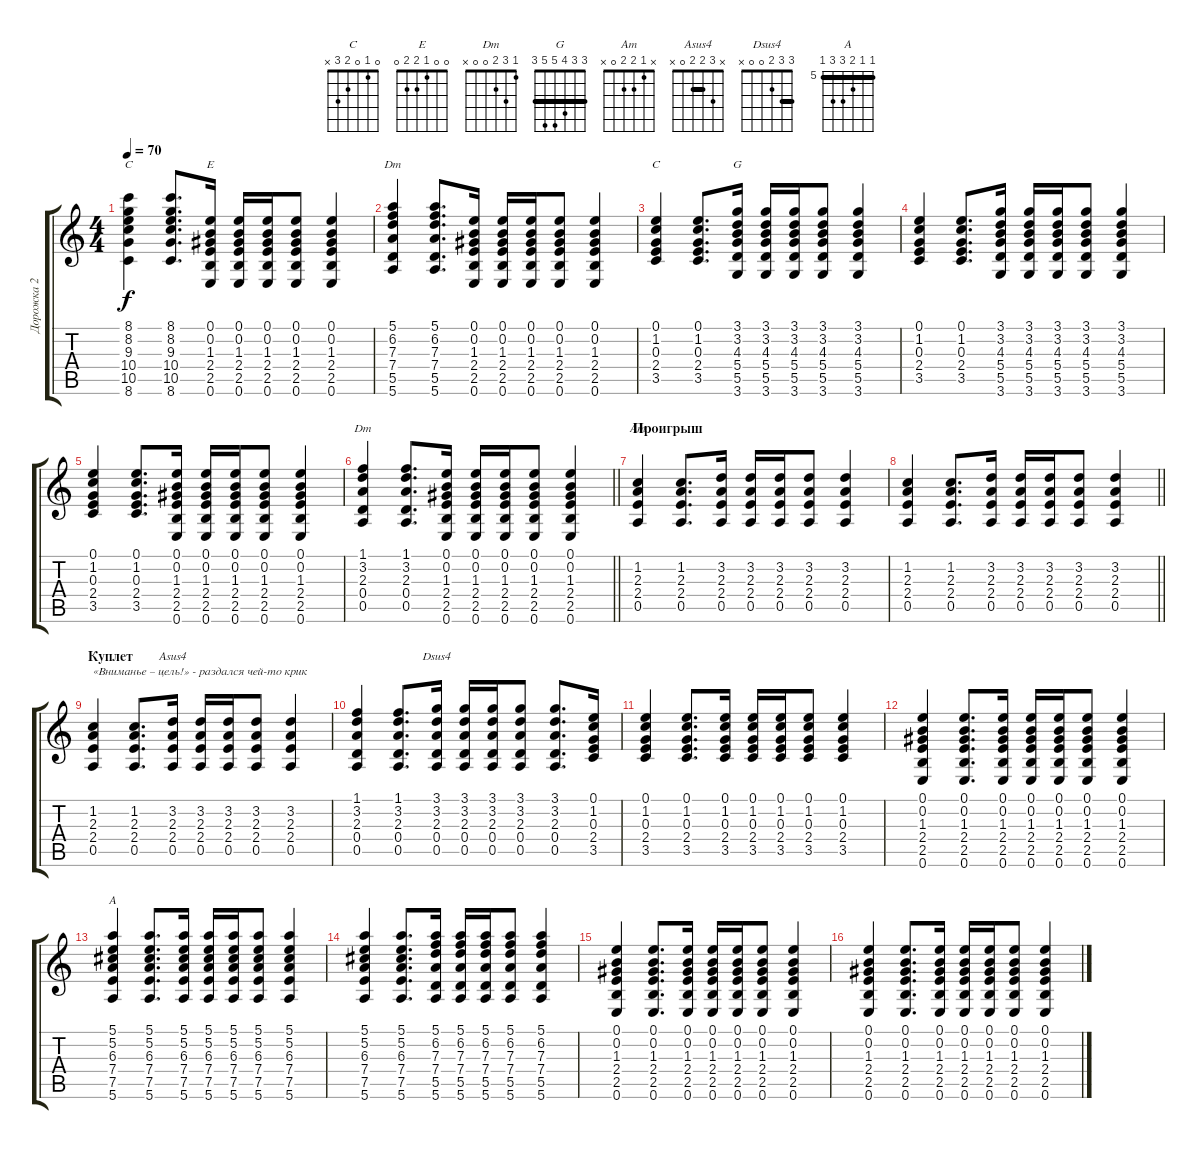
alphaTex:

\track ("Дорожка 2" "Дорожка 2") {instrument acousticguitarsteel}
\staff {score tabs}
\tuning (E4 B3 G3 D3 A2 E2) {hide}
\chord ("C" 8 8 9 10 10 8) {firstfret 8 barre 8}
\chord ("E" 0 0 1 2 2 0)
\chord ("Dm" 5 6 7 7 5 5) {firstfret 5 barre 5}
\chord ("C" 0 1 0 2 3 x)
\chord ("G" 3 3 4 5 5 3) {barre 3}
\chord ("Dm" 1 3 2 0 0 x)
\chord ("Am" x 1 2 2 0 x)
\chord ("Asus4" x 3 2 2 0 x) {barre 2}
\chord ("Dsus4" 3 3 2 0 0 x) {barre 3}
\chord ("A" 5 5 6 7 7 5) {firstfret 5 barre 5}
\ts (4 4)
\tempo 70
\clef g2
\ks c
(8.1 8.2 9.3 10.4 10.5 8.6).4{ch "C" dy f} (8.1 8.2 9.3 10.4 10.5 8.6).8{d} (0.1 0.2 1.3 2.4 2.5 0.6).16{ch "E"} (0.1 0.2 1.3 2.4 2.5 0.6).16 (0.1 0.2 1.3 2.4 2.5 0.6).16 (0.1 0.2 1.3 2.4 2.5 0.6).8 (0.1 0.2 1.3 2.4 2.5 0.6).4 |
(5.1 6.2 7.3 7.4 5.5 5.6).4{ch "Dm"} (5.1 6.2 7.3 7.4 5.5 5.6).8{d} (0.1 0.2 1.3 2.4 2.5 0.6).16 (0.1 0.2 1.3 2.4 2.5 0.6).16 (0.1 0.2 1.3 2.4 2.5 0.6).16 (0.1 0.2 1.3 2.4 2.5 0.6).8 (0.1 0.2 1.3 2.4 2.5 0.6).4 |
(0.1 1.2 0.3 2.4 3.5).4{ch "C"} (0.1 1.2 0.3 2.4 3.5).8{d} (3.1 3.2 4.3 5.4 5.5 3.6).16{ch "G"} (3.1 3.2 4.3 5.4 5.5 3.6).16 (3.1 3.2 4.3 5.4 5.5 3.6).16 (3.1 3.2 4.3 5.4 5.5 3.6).8 (3.1 3.2 4.3 5.4 5.5 3.6).4 |
(0.1 1.2 0.3 2.4 3.5).4 (0.1 1.2 0.3 2.4 3.5).8{d} (3.1 3.2 4.3 5.4 5.5 3.6).16 (3.1 3.2 4.3 5.4 5.5 3.6).16 (3.1 3.2 4.3 5.4 5.5 3.6).16 (3.1 3.2 4.3 5.4 5.5 3.6).8 (3.1 3.2 4.3 5.4 5.5 3.6).4 |
(0.1 1.2 0.3 2.4 3.5).4 (0.1 1.2 0.3 2.4 3.5).8{d} (0.1 0.2 1.3 2.4 2.5 0.6).16 (0.1 0.2 1.3 2.4 2.5 0.6).16 (0.1 0.2 1.3 2.4 2.5 0.6).16 (0.1 0.2 1.3 2.4 2.5 0.6).8 (0.1 0.2 1.3 2.4 2.5 0.6).4 |
\barLineRight lightlight
(1.1 3.2 2.3 0.4 0.5).4{ch "Dm"} (1.1 3.2 2.3 0.4 0.5).8{d} (0.1 0.2 1.3 2.4 2.5 0.6).16 (0.1 0.2 1.3 2.4 2.5 0.6).16 (0.1 0.2 1.3 2.4 2.5 0.6).16 (0.1 0.2 1.3 2.4 2.5 0.6).8 (0.1 0.2 1.3 2.4 2.5 0.6).4 |
\section ("" "Проигрыш")
(1.2 2.3 2.4 0.5).4{ch "Am"} (1.2 2.3 2.4 0.5).8{d} (3.2 2.3 2.4 0.5).16 (3.2 2.3 2.4 0.5).16 (3.2 2.3 2.4 0.5).16 (3.2 2.3 2.4 0.5).8 (3.2 2.3 2.4 0.5).4 |
\barLineRight lightlight
(1.2 2.3 2.4 0.5).4 (1.2 2.3 2.4 0.5).8{d} (3.2 2.3 2.4 0.5).16 (3.2 2.3 2.4 0.5).16 (3.2 2.3 2.4 0.5).16 (3.2 2.3 2.4 0.5).8 (3.2 2.3 2.4 0.5).4 |
\section ("" "Куплет")
(1.2 2.3 2.4 0.5).4{txt "«Вниманье – цель!» - раздался чей-то крик"} (1.2 2.3 2.4 0.5).8{d} (3.2 2.3 2.4 0.5).16{ch "Asus4"} (3.2 2.3 2.4 0.5).16 (3.2 2.3 2.4 0.5).16 (3.2 2.3 2.4 0.5).8 (3.2 2.3 2.4 0.5).4 |
(1.1 3.2 2.3 0.4 0.5).4 (1.1 3.2 2.3 0.4 0.5).8{d} (3.1 3.2 2.3 0.4 0.5).16{ch "Dsus4"} (3.1 3.2 2.3 0.4 0.5).16 (3.1 3.2 2.3 0.4 0.5).16 (3.1 3.2 2.3 0.4 0.5).8 (3.1 3.2 2.3 0.4 0.5).8{d} (0.1 1.2 0.3 2.4 3.5).16 |
(0.1 1.2 0.3 2.4 3.5).4 (0.1 1.2 0.3 2.4 3.5).8{d} (0.1 1.2 0.3 2.4 3.5).16 (0.1 1.2 0.3 2.4 3.5).16 (0.1 1.2 0.3 2.4 3.5).16 (0.1 1.2 0.3 2.4 3.5).8 (0.1 1.2 0.3 2.4 3.5).4 |
(0.1 0.2 1.3 2.4 2.5 0.6).4 (0.1 0.2 1.3 2.4 2.5 0.6).8{d} (0.1 0.2 1.3 2.4 2.5 0.6).16 (0.1 0.2 1.3 2.4 2.5 0.6).16 (0.1 0.2 1.3 2.4 2.5 0.6).16 (0.1 0.2 1.3 2.4 2.5 0.6).8 (0.1 0.2 1.3 2.4 2.5 0.6).4 |
(5.1 5.2 6.3 7.4 7.5 5.6).4{ch "A"} (5.1 5.2 6.3 7.4 7.5 5.6).8{d} (5.1 5.2 6.3 7.4 7.5 5.6).16 (5.1 5.2 6.3 7.4 7.5 5.6).16 (5.1 5.2 6.3 7.4 7.5 5.6).16 (5.1 5.2 6.3 7.4 7.5 5.6).8 (5.1 5.2 6.3 7.4 7.5 5.6).4 |
(5.1 5.2 6.3 7.4 7.5 5.6).4 (5.1 5.2 6.3 7.4 7.5 5.6).8{d} (5.1 6.2 7.3 7.4 5.5 5.6).16 (5.1 6.2 7.3 7.4 5.5 5.6).16 (5.1 6.2 7.3 7.4 5.5 5.6).16 (5.1 6.2 7.3 7.4 5.5 5.6).8 (5.1 6.2 7.3 7.4 5.5 5.6).4 |
(0.1 0.2 1.3 2.4 2.5 0.6).4 (0.1 0.2 1.3 2.4 2.5 0.6).8{d} (0.1 0.2 1.3 2.4 2.5 0.6).16 (0.1 0.2 1.3 2.4 2.5 0.6).16 (0.1 0.2 1.3 2.4 2.5 0.6).16 (0.1 0.2 1.3 2.4 2.5 0.6).8 (0.1 0.2 1.3 2.4 2.5 0.6).4 |
(0.1 0.2 1.3 2.4 2.5 0.6).4 (0.1 0.2 1.3 2.4 2.5 0.6).8{d} (0.1 0.2 1.3 2.4 2.5 0.6).16 (0.1 0.2 1.3 2.4 2.5 0.6).16 (0.1 0.2 1.3 2.4 2.5 0.6).16 (0.1 0.2 1.3 2.4 2.5 0.6).8 (0.1 0.2 1.3 2.4 2.5 0.6).4
